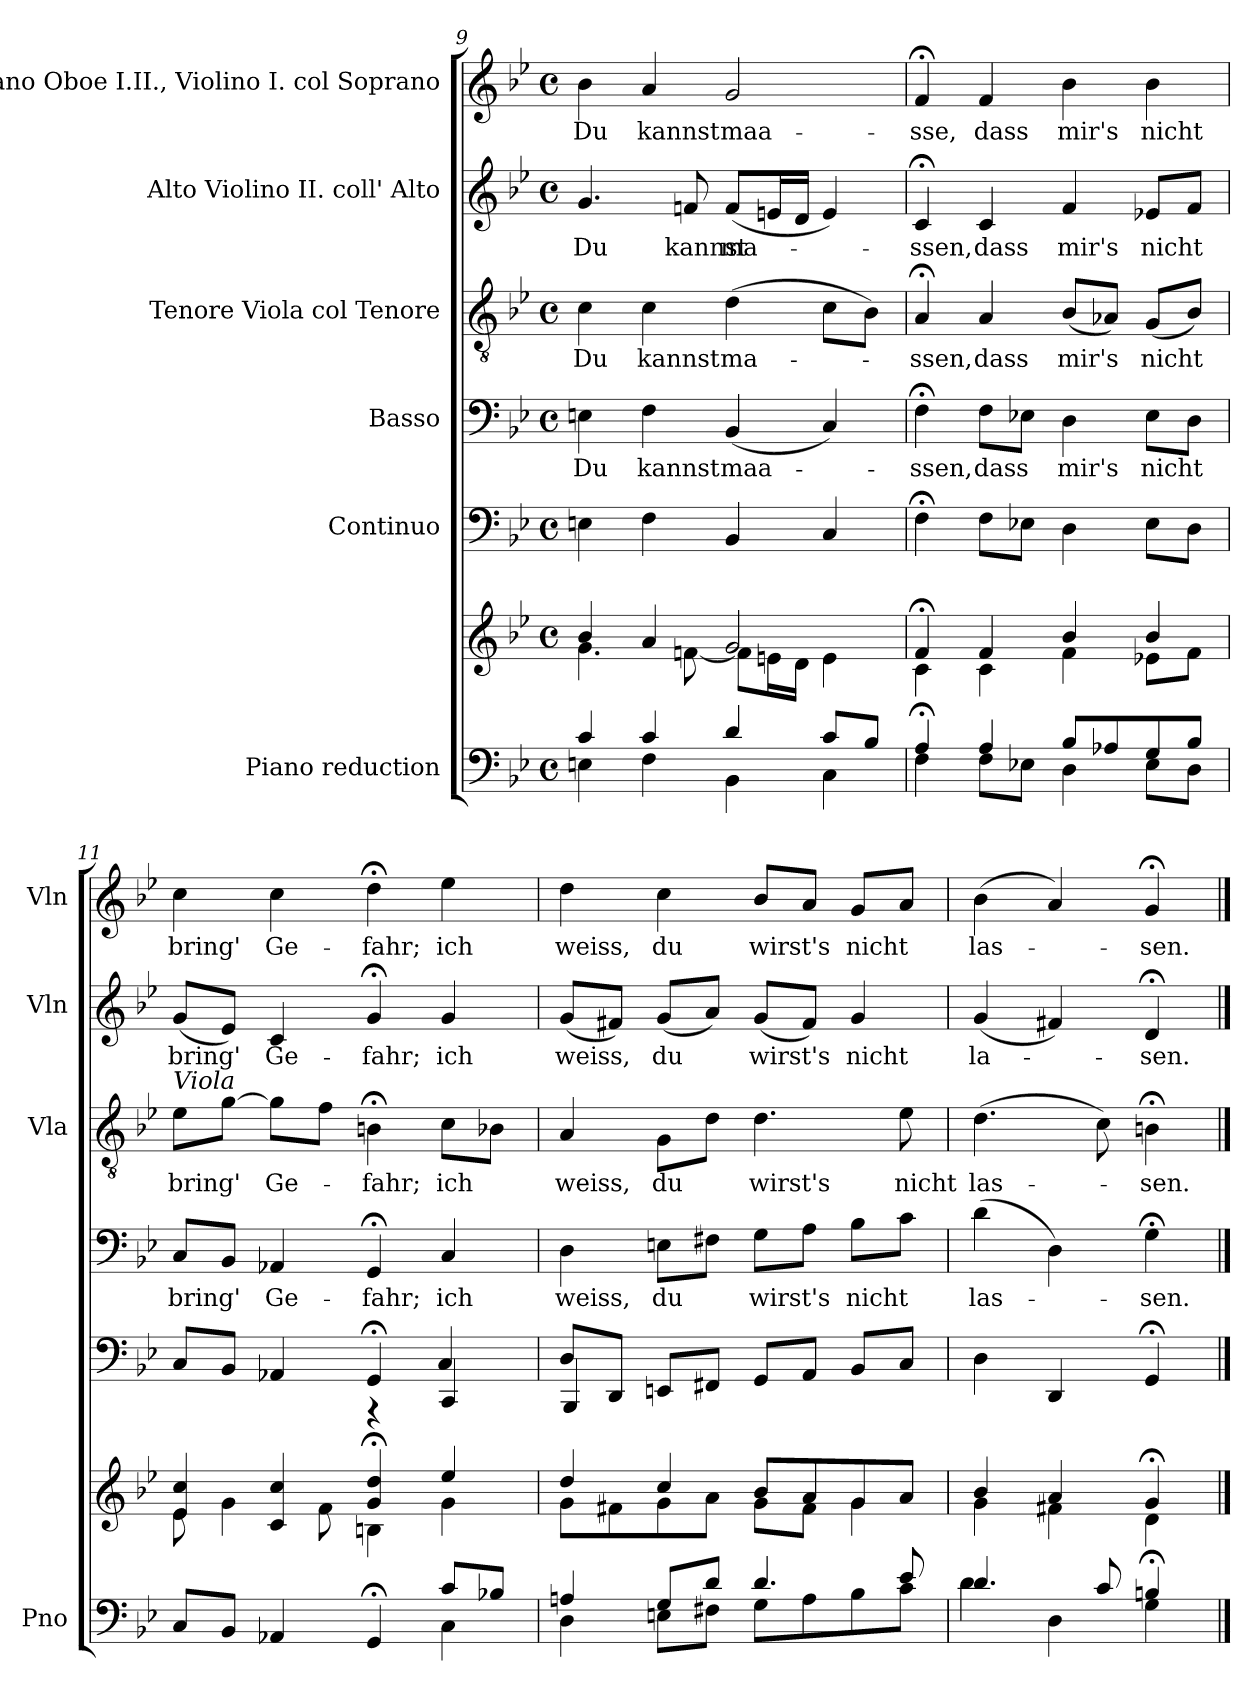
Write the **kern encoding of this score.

**kern	**kern	**kern	**kern	**text	**kern	**text	**kern	**text	**kern	**text
*part6	*part6	*part5	*part4	*part4	*part3	*part3	*part2	*part2	*part1	*part1
*staff7	*staff6	*staff5	*staff4	*staff4	*staff3	*staff3	*staff2	*staff2	*staff1	*staff1
*I"Piano reduction	*	*I"Continuo	*I"Basso	*	*I"Tenore Viola col Tenore	*	*I"Alto Violino II. coll' Alto	*	*I"Soprano Oboe I.II., Violino I. col Soprano	*
*I'Pno	*	*	*	*	*I'Vla	*	*I'Vln	*	*I'Vln	*
!!LO:PB:g=z
*clefF4	*clefG2	*clefF4	*clefF4	*	*clefGv2	*	*clefG2	*	*clefG2	*
*	*	*ITrd7c12	*	*	*	*	*	*	*	*
*k[b-e-]	*k[b-e-]	*k[b-e-]	*k[b-e-]	*	*k[b-e-]	*	*k[b-e-]	*	*k[b-e-]	*
*M4/4	*M4/4	*M4/4	*M4/4	*	*M4/4	*	*M4/4	*	*M4/4	*
*met(c)	*met(c)	*met(c)	*met(c)	*	*met(c)	*	*met(c)	*	*met(c)	*
=9	=9	=9	=9	=9	=9	=9	=9	=9	=9	=9
*^	*^	*	*	*	*	*	*	*	*	*
!	!	!	!	!	!	!LO:LY:b	!	!LO:LY:b	!	!LO:LY:b	!	!LO:LY:b
4c/	4En\	4b-/	4.g\	4EEn\	4En\	Du	4c\	Du	4.g/	Du	4b-\	Du
!	!	!	!	!	!	!LO:LY:b	!	!LO:LY:b	!	!	!	!LO:LY:b
4c/	4F\	4a/	.	4FF\	4F\	kannst	4c\	kannst	.	.	4a/	kannst
!	!	!	!	!	!	!	!	!	!	!LO:LY:b	!	!
.	.	.	[8fn\	.	.	.	.	.	8fn/	kannst	.	.
!	!	!	!	!	!	!LO:LY:b	!	!LO:LY:b	!	!LO:LY:b	!	!LO:LY:b
4d/	4BB-\	2g/	8f\L]	4BBB-/	(<4BB-/	maa-	(>4d\	ma-	(<8f/L	ma-	2g/	maa-
.	.	.	16en\L	.	.	.	.	.	16en/L	.	.	.
.	.	.	16d\JJ	.	.	.	.	.	16d/JJ	.	.	.
8c/L	4C\	.	4e\	4CC/	4C/)	.	8c\L	.	4e/)	.	.	.
8B-/J	.	.	.	.	.	.	8B-\J)	.	.	.	.	.
=10	=10	=10	=10	=10	=10	=10	=10	=10	=10	=10	=10	=10
!	!	!	!	!	!	!LO:LY:b	!	!LO:LY:b	!	!LO:LY:b	!	!LO:LY:b
4A;/	4F\	4f;</	4c\	4FF;<\	4F;<\	-ssen,	4A;</	-ssen,	4c;</	-ssen,	4f;</	-sse,
!	!	!	!	!	!	!LO:LY:b	!	!LO:LY:b	!	!LO:LY:b	!	!LO:LY:b
4A/	8F\L	4f/	4c\	8FF\L	8F\L	dass	4A/	dass	4c/	dass	4f/	dass
.	8E-X\J	.	.	8EE-X\J	8E-X\J	.	.	.	.	.	.	.
!	!	!	!	!	!	!LO:LY:b	!	!LO:LY:b	!	!LO:LY:b	!	!LO:LY:b
8B-/L	4D\	4b-/	4f\	4DD\	4D\	mir's	(<8B-/L	mir's	4f/	mir's	4b-\	mir's
8A-X/	.	.	.	.	.	.	8A-X/J)	.	.	.	.	.
!	!	!	!	!	!	!LO:LY:b	!	!LO:LY:b	!	!LO:LY:b	!	!LO:LY:b
8G/	8E-\L	4b-/	8e-X\L	8EE-\L	8E-\L	nicht	(<8G/L	nicht	8e-X/L	nicht	4b-\	nicht
8B-/J	8D\J	.	8f\J	8DD\J	8D\J	.	8B-/J)	.	8f/J	.	.	.
=11	=11	=11	=11	=11	=11	=11	=11	=11	=11	=11	=11	=11
*	*	*	*	*^	*	*	*	*	*	*	*	*
!	!	!	!	!	!	!	!	!LO:TX:a:i:t=Viola	!	!	!	!	!
!	!	!	!	!	!	!	!LO:LY:b	!	!LO:LY:b	!	!LO:LY:b	!	!LO:LY:b
8C/L	2.ryy	4e-/ 4cc/	8e-\	8CC/L	4ryy	8C/L	bring'	8e-\L	bring'	(<8g/L	bring'	4cc\	bring'
8BB-/J	.	.	4g\	8BBB-/J	.	8BB-/J	.	[8g\J	.	8e-/J)	.	.	.
!	!	!	!	!	!	!	!LO:LY:b	!	!LO:LY:b	!	!LO:LY:b	!	!LO:LY:b
4AA-X/	.	4c/ 4cc/	.	4AAA-X/	4ryy	4AA-X/	Ge-	8g\L]	Ge-	4c/	Ge-	4cc\	Ge-
.	.	.	8f\	.	.	.	.	8f\J	.	.	.	.	.
!	!	!	!	!	!	!	!LO:LY:b	!	!LO:LY:b	!	!LO:LY:b	!	!LO:LY:b
4GG;/	.	4g/;< 4dd/;<	4Bn:\	4GGG;</	4r	4GG;</	-fahr;	4Bn;<\	-fahr;	4g;</	-fahr;	4dd;<\	-fahr;
!	!	!	!	!	!	!	!LO:LY:b	!	!LO:LY:b	!	!LO:LY:b	!	!LO:LY:b
8c/L	4C\	4ee-/	4g\	4CCC/	4CC!/	4C/	ich	8c\L	ich	4g/	ich	4ee-\	ich
8B-X/J	.	.	.	.	.	.	.	8B-X\J	.	.	.	.	.
=12	=12	=12	=12	=12	=12	=12	=12	=12	=12	=12	=12	=12	=12
!	!	!	!	!	!	!	!LO:LY:b	!	!LO:LY:b	!	!LO:LY:b	!	!LO:LY:b
4An/	4D\	4dd/	8g\L	8DD!/L	4BBBB-/	4D\	weiss,	4A/	weiss,	(<8g/L	weiss,	4dd\	weiss,
.	.	.	8f#X\	8DDD!/J	.	.	.	.	.	8f#X/J)	.	.	.
!	!	!	!	!	!	!	!LO:LY:b	!	!LO:LY:b	!	!LO:LY:b	!	!LO:LY:b
8G/L	8En\L	4cc/	8g\	8EEEn/L	4ryy	8En\L	du	8G\L	du	(<8g/L	du	4cc\	du
8d/J	8F#X\J	.	8a\J	8FFF#X/J	.	8F#X\J	.	8d\J	.	8a/J)	.	.	.
!	!	!	!	!	!	!	!LO:LY:b	!	!LO:LY:b	!	!LO:LY:b	!	!LO:LY:b
4.d/	8G\L	8b-/L	8g\L	8GGG/L	2ryy	8G\L	wirst's	4.d\	wirst's	(<8g/L	wirst's	8b-/L	wirst's
.	8A\	8a/	8f#\J	8AAA/J	.	8A\J	.	.	.	8f#/J)	.	8a/J	.
!	!	!	!	!	!	!	!LO:LY:b	!	!	!	!LO:LY:b	!	!LO:LY:b
.	8B-\	8g/	4g\	8BBB-/L	.	8B-\L	nicht	.	.	4g/	nicht	8g/L	nicht
!	!	!	!	!	!	!	!	!	!LO:LY:b	!	!	!	!
8e-/	8c\J	8a/J	.	8CC/J	.	8c\J	.	8e-\	nicht	.	.	8a/J	.
*	*	*	*	*v	*v	*	*	*	*	*	*	*	*
=13	=13	=13	=13	=13	=13	=13	=13	=13	=13	=13	=13	=13
!	!	!	!	!	!	!LO:LY:b	!	!LO:LY:b	!	!LO:LY:b	!	!LO:LY:b
4.d/	4d\	4b-/	4g\	4DD\	(>4d\	las-	(>4.d\	las-	(<4g/	la-	(>4b-\	las-
.	4D\	4a/	4f#X\	4DDD/	4D\)	.	.	.	4f#X/)	.	4a/)	.
8c/	.	.	.	.	.	.	8c\)	.	.	.	.	.
!	!	!	!	!	!	!LO:LY:b	!	!LO:LY:b	!	!LO:LY:b	!	!LO:LY:b
4Bn;/	4G\	4g;</	4d\	4GGG;</	4G;<\	-sen.	4Bn;<\	-sen.	4d;</	-sen.	4g;</	-sen.
*v	*v	*	*	*	*	*	*	*	*	*	*	*
*	*v	*v	*	*	*	*	*	*	*	*	*
==	==	==	==	==	==	==	==	==	==	==
*-	*-	*-	*-	*-	*-	*-	*-	*-	*-	*-
